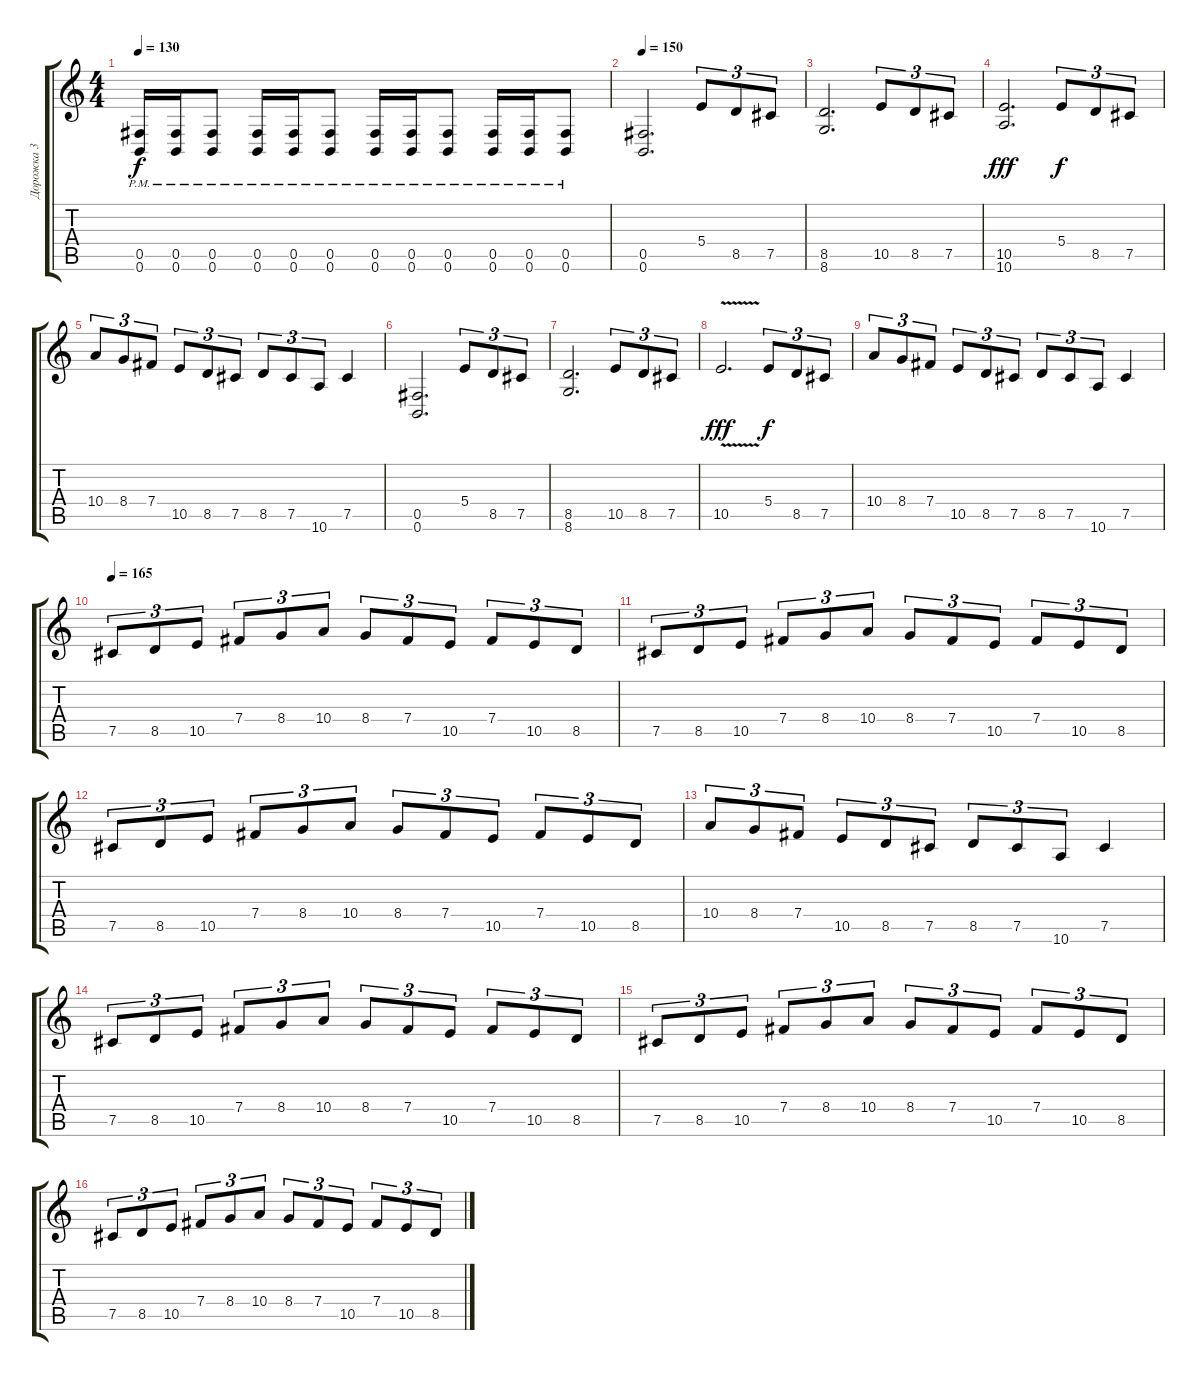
\track ("Дорожка 3" "Дорожка 3") {instrument distortionguitar}
\staff {score tabs}
\tuning (Db4 Ab3 E3 B2 Gb2 B1) {hide}
\ts (4 4)
\tempo 130
\clef g2
\ks c
(0.5{pm} 0.6{pm}).16{dy f} (0.5{pm} 0.6{pm}).16 (0.5{pm} 0.6{pm}).8 (0.5{pm} 0.6{pm}).16 (0.5{pm} 0.6{pm}).16 (0.5{pm} 0.6{pm}).8 (0.5{pm} 0.6{pm}).16 (0.5{pm} 0.6{pm}).16 (0.5{pm} 0.6{pm}).8 (0.5{pm} 0.6{pm}).16 (0.5{pm} 0.6{pm}).16 (0.5{pm} 0.6{pm}).8 |
\tempo 150
(0.5 0.6).2{d} 5.4.8{tu (3 2)} 8.5.8{tu (3 2)} 7.5.8{tu (3 2)} |
(8.5 8.6).2{d} 10.5.8{tu (3 2)} 8.5.8{tu (3 2)} 7.5.8{tu (3 2)} |
(10.5 10.6).2{d dy fff} 5.4.8{tu (3 2) dy f} 8.5.8{tu (3 2)} 7.5.8{tu (3 2)} |
10.4.8{tu (3 2)} 8.4.8{tu (3 2)} 7.4.8{tu (3 2)} 10.5.8{tu (3 2)} 8.5.8{tu (3 2)} 7.5.8{tu (3 2)} 8.5.8{tu (3 2)} 7.5.8{tu (3 2)} 10.6.8{tu (3 2)} 7.5.4 |
(0.5 0.6).2{d} 5.4.8{tu (3 2)} 8.5.8{tu (3 2)} 7.5.8{tu (3 2)} |
(8.5 8.6).2{d} 10.5.8{tu (3 2)} 8.5.8{tu (3 2)} 7.5.8{tu (3 2)} |
10.5{v}.2{d dy fff} 5.4.8{tu (3 2) dy f} 8.5.8{tu (3 2)} 7.5.8{tu (3 2)} |
10.4.8{tu (3 2)} 8.4.8{tu (3 2)} 7.4.8{tu (3 2)} 10.5.8{tu (3 2)} 8.5.8{tu (3 2)} 7.5.8{tu (3 2)} 8.5.8{tu (3 2)} 7.5.8{tu (3 2)} 10.6.8{tu (3 2)} 7.5.4 |
\tempo 165
7.5.8{tu (3 2)} 8.5.8{tu (3 2)} 10.5.8{tu (3 2)} 7.4.8{tu (3 2)} 8.4.8{tu (3 2)} 10.4.8{tu (3 2)} 8.4.8{tu (3 2)} 7.4.8{tu (3 2)} 10.5.8{tu (3 2)} 7.4.8{tu (3 2)} 10.5.8{tu (3 2)} 8.5.8{tu (3 2)} |
7.5.8{tu (3 2)} 8.5.8{tu (3 2)} 10.5.8{tu (3 2)} 7.4.8{tu (3 2)} 8.4.8{tu (3 2)} 10.4.8{tu (3 2)} 8.4.8{tu (3 2)} 7.4.8{tu (3 2)} 10.5.8{tu (3 2)} 7.4.8{tu (3 2)} 10.5.8{tu (3 2)} 8.5.8{tu (3 2)} |
7.5.8{tu (3 2)} 8.5.8{tu (3 2)} 10.5.8{tu (3 2)} 7.4.8{tu (3 2)} 8.4.8{tu (3 2)} 10.4.8{tu (3 2)} 8.4.8{tu (3 2)} 7.4.8{tu (3 2)} 10.5.8{tu (3 2)} 7.4.8{tu (3 2)} 10.5.8{tu (3 2)} 8.5.8{tu (3 2)} |
10.4.8{tu (3 2)} 8.4.8{tu (3 2)} 7.4.8{tu (3 2)} 10.5.8{tu (3 2)} 8.5.8{tu (3 2)} 7.5.8{tu (3 2)} 8.5.8{tu (3 2)} 7.5.8{tu (3 2)} 10.6.8{tu (3 2)} 7.5.4 |
7.5.8{tu (3 2)} 8.5.8{tu (3 2)} 10.5.8{tu (3 2)} 7.4.8{tu (3 2)} 8.4.8{tu (3 2)} 10.4.8{tu (3 2)} 8.4.8{tu (3 2)} 7.4.8{tu (3 2)} 10.5.8{tu (3 2)} 7.4.8{tu (3 2)} 10.5.8{tu (3 2)} 8.5.8{tu (3 2)} |
7.5.8{tu (3 2)} 8.5.8{tu (3 2)} 10.5.8{tu (3 2)} 7.4.8{tu (3 2)} 8.4.8{tu (3 2)} 10.4.8{tu (3 2)} 8.4.8{tu (3 2)} 7.4.8{tu (3 2)} 10.5.8{tu (3 2)} 7.4.8{tu (3 2)} 10.5.8{tu (3 2)} 8.5.8{tu (3 2)} |
7.5.8{tu (3 2)} 8.5.8{tu (3 2)} 10.5.8{tu (3 2)} 7.4.8{tu (3 2)} 8.4.8{tu (3 2)} 10.4.8{tu (3 2)} 8.4.8{tu (3 2)} 7.4.8{tu (3 2)} 10.5.8{tu (3 2)} 7.4.8{tu (3 2)} 10.5.8{tu (3 2)} 8.5.8{tu (3 2)}
